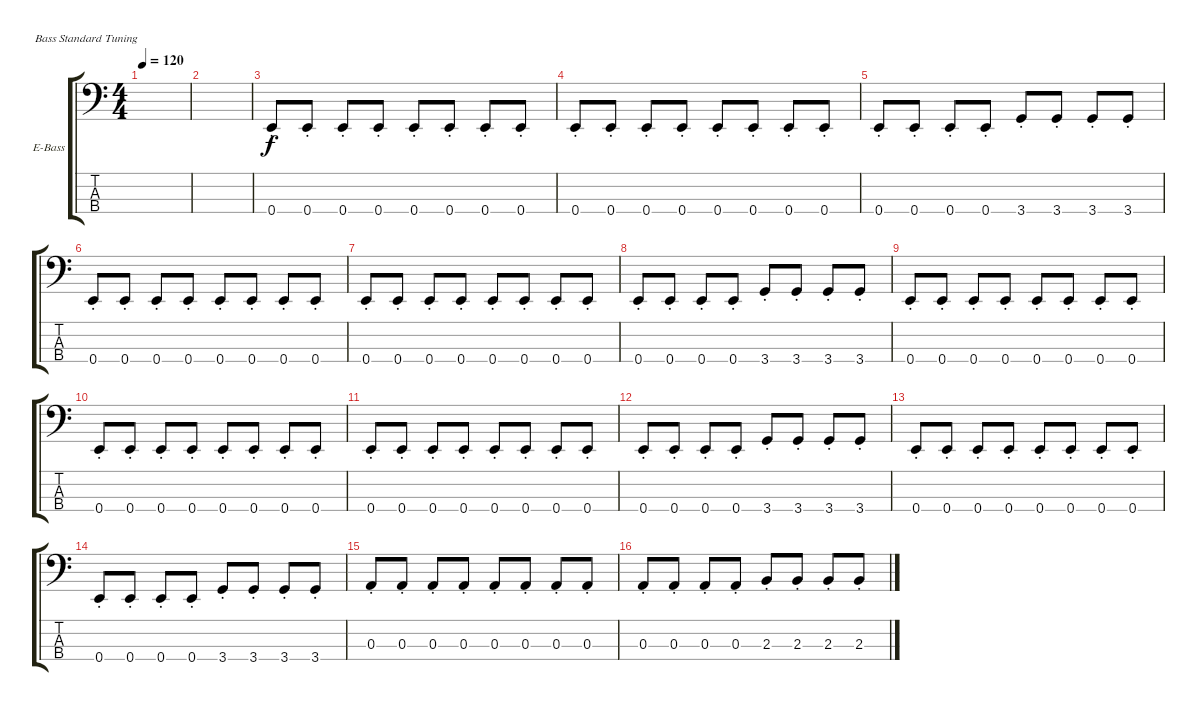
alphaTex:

\defaultSystemsLayout 4
\bracketExtendMode groupsimilarinstruments
\firstSystemTrackNameOrientation horizontal
\otherSystemsTrackNameOrientation horizontal
\track ("А. Андреев" "E-Bass") {instrument electricbassfinger}
\staff {score tabs}
\tuning (G2 D2 A1 E1)
\ts (4 4)
\tempo 120
\clef f4
\scale
0.333333
\ks c
|
\scale
0.333333 |
\scale
0.333333 0.4{st}.8 0.4{st}.8 0.4{st}.8 0.4{st}.8 0.4{st}.8 0.4{st}.8 0.4{st}.8 0.4{st}.8 |
\scale
0.333333 0.4{st}.8 0.4{st}.8 0.4{st}.8 0.4{st}.8 0.4{st}.8 0.4{st}.8 0.4{st}.8 0.4{st}.8 |
\scale
0.333333 0.4{st}.8 0.4{st}.8 0.4{st}.8 0.4{st}.8 3.4{st}.8 3.4{st}.8 3.4{st}.8 3.4{st}.8 |
\scale
0.333333 0.4{st}.8 0.4{st}.8 0.4{st}.8 0.4{st}.8 0.4{st}.8 0.4{st}.8 0.4{st}.8 0.4{st}.8 |
\scale
0.333333 0.4{st}.8 0.4{st}.8 0.4{st}.8 0.4{st}.8 0.4{st}.8 0.4{st}.8 0.4{st}.8 0.4{st}.8 |
\scale
0.333333 0.4{st}.8 0.4{st}.8 0.4{st}.8 0.4{st}.8 3.4{st}.8 3.4{st}.8 3.4{st}.8 3.4{st}.8 |
\scale
0.333333 0.4{st}.8 0.4{st}.8 0.4{st}.8 0.4{st}.8 0.4{st}.8 0.4{st}.8 0.4{st}.8 0.4{st}.8 |
\scale
0.333333 0.4{st}.8 0.4{st}.8 0.4{st}.8 0.4{st}.8 0.4{st}.8 0.4{st}.8 0.4{st}.8 0.4{st}.8 |
\scale
0.333333 0.4{st}.8 0.4{st}.8 0.4{st}.8 0.4{st}.8 0.4{st}.8 0.4{st}.8 0.4{st}.8 0.4{st}.8 |
\scale
0.333333 0.4{st}.8 0.4{st}.8 0.4{st}.8 0.4{st}.8 3.4{st}.8 3.4{st}.8 3.4{st}.8 3.4{st}.8 |
\scale
0.333333 0.4{st}.8 0.4{st}.8 0.4{st}.8 0.4{st}.8 0.4{st}.8 0.4{st}.8 0.4{st}.8 0.4{st}.8 |
\scale
0.333333 0.4{st}.8 0.4{st}.8 0.4{st}.8 0.4{st}.8 3.4{st}.8 3.4{st}.8 3.4{st}.8 3.4{st}.8 |
\scale
0.333333 0.3{st}.8 0.3{st}.8 0.3{st}.8 0.3{st}.8 0.3{st}.8 0.3{st}.8 0.3{st}.8 0.3{st}.8 |
\scale
0.333333 0.3{st}.8 0.3{st}.8 0.3{st}.8 0.3{st}.8 2.3{st}.8 2.3{st}.8 2.3{st}.8 2.3{st}.8
